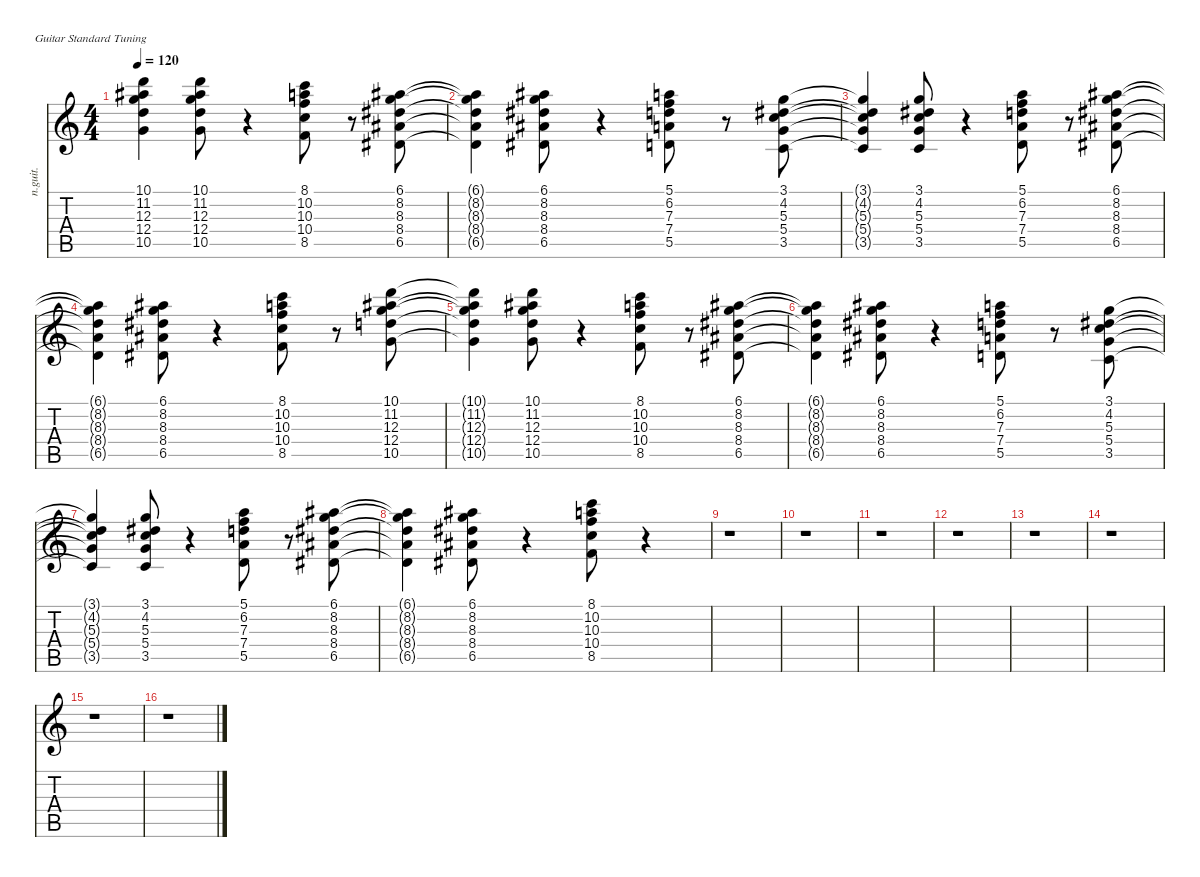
\defaultSystemsLayout 4
\hideDynamics
\bracketExtendMode nobrackets
\otherSystemsTrackNameOrientation horizontal
\track ("Acoustic guitar" "n.guit.") {instrument acousticguitarnylon}
\staff {score tabs}
\tuning (E4 B3 G3 D3 A2 E2)
\ts (4 4)
\tempo 120
\clef g2
\ks c
(10.1 11.2{acc #} 12.3 12.4 10.5).4{dy f beam Down} (10.1 11.2{acc #} 12.3 12.4 10.5).8{beam Down} r.4{beam Down} (8.1 10.2 10.3 10.4 8.5).8{beam Down} r.8{beam Down} (6.1{acc #} 8.2 8.3{acc #} 8.4{acc #} 6.5{acc #}).8{beam Down} |
(6.1{t acc #} 8.2{t} 8.3{t acc #} 8.4{t acc #} 6.5{t acc #}).4{beam Down} (6.1{acc #} 8.2 8.3{acc #} 8.4{acc #} 6.5{acc #}).8{beam Down} r.4{beam Down} (5.1 6.2 7.3 7.4 5.5).8{beam Down} r.8{beam Down} (3.1 4.2{acc #} 5.3 5.4 3.5).8{beam Up} |
(3.1{t} 4.2{t acc #} 5.3{t} 5.4{t} 3.5{t}).4{beam Up} (3.1 4.2{acc #} 5.3 5.4 3.5).8{beam Up} r.4{beam Up} (5.1 6.2 7.3 7.4 5.5).8{beam Down} r.8{beam Down} (6.1{acc #} 8.2 8.3{acc #} 8.4{acc #} 6.5{acc #}).8{beam Down} |
(6.1{t acc #} 8.2{t} 8.3{t acc #} 8.4{t acc #} 6.5{t acc #}).4{beam Down} (6.1{acc #} 8.2 8.3{acc #} 8.4{acc #} 6.5{acc #}).8{beam Down} r.4{beam Down} (8.1 10.2 10.3 10.4 8.5).8{beam Down} r.8{beam Down} (10.1 11.2{acc #} 12.3 12.4 10.5).8{beam Down} |
(10.1{t} 11.2{t acc #} 12.3{t} 12.4{t} 10.5{t}).4{beam Down} (10.1 11.2{acc #} 12.3 12.4 10.5).8{beam Down} r.4{beam Down} (8.1 10.2 10.3 10.4 8.5).8{beam Down} r.8{beam Down} (6.1{acc #} 8.2 8.3{acc #} 8.4{acc #} 6.5{acc #}).8{beam Down} |
(6.1{t acc #} 8.2{t} 8.3{t acc #} 8.4{t acc #} 6.5{t acc #}).4{beam Down} (6.1{acc #} 8.2 8.3{acc #} 8.4{acc #} 6.5{acc #}).8{beam Down} r.4{beam Down} (5.1 6.2 7.3 7.4 5.5).8{beam Down} r.8{beam Down} (3.1 4.2{acc #} 5.3 5.4 3.5).8{beam Up} |
(3.1{t} 4.2{t acc #} 5.3{t} 5.4{t} 3.5{t}).4{beam Up} (3.1 4.2{acc #} 5.3 5.4 3.5).8{beam Up} r.4{beam Up} (5.1 6.2 7.3 7.4 5.5).8{beam Down} r.8{beam Down} (6.1{acc #} 8.2 8.3{acc #} 8.4{acc #} 6.5{acc #}).8{beam Down} |
(6.1{t acc #} 8.2{t} 8.3{t acc #} 8.4{t acc #} 6.5{t acc #}).4{beam Down} (6.1{acc #} 8.2 8.3{acc #} 8.4{acc #} 6.5{acc #}).8{beam Down} r.4{beam Down} (8.1 10.2 10.3 10.4 8.5).8{beam Down} r.4{beam Down} |
r.1{beam Down} |
r.1{beam Down} |
r.1{beam Down} |
r.1{beam Down} |
r.1{beam Down} |
r.1{beam Down} |
r.1{beam Down} |
r.1{beam Down}
